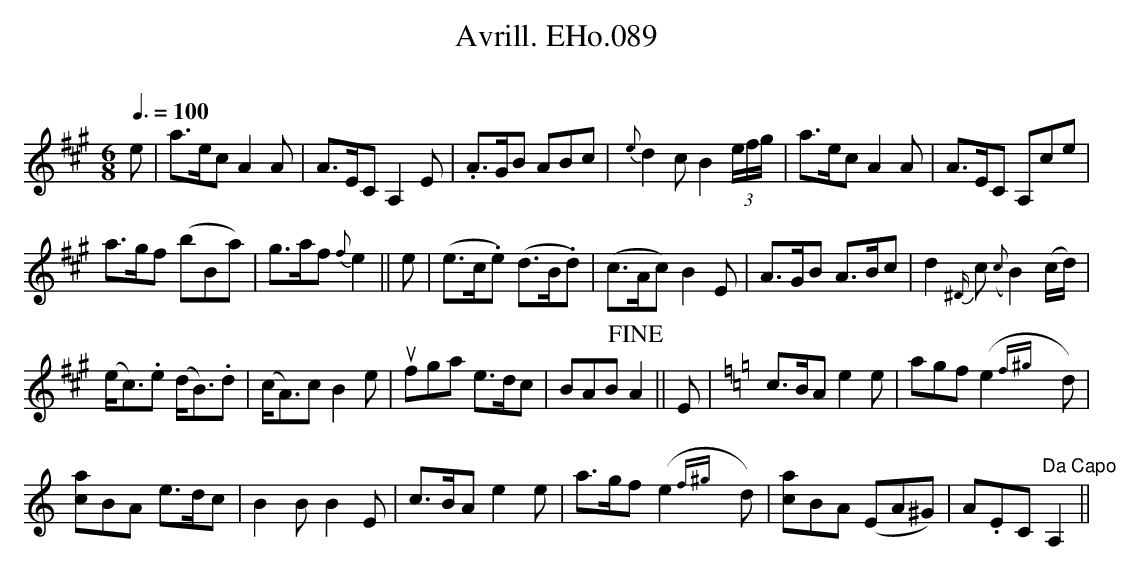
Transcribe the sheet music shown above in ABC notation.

X:1
T:Avrill. EHo.089
M:6/8
L:1/8
Q:3/8=100
O:
K:A
e | a>ec A2A | A>EC A,2E | .A>GB ABc | {e}d2cB2(3e/f/g/ | a>ec A2A | A>EC A,ce |
a>gf (bBa) | g>af {f}e2 || e | (e>c.e) (d>B.d) | (c>Ac) B2E | A>GB A>Bc | d2 {^D/}c ({c}B2)(c/d/) |
(e<c).e (d<B).d | (c<A)c B2 e | turnfga e>dc | BAB !fine!A2 || E |[K:Am]  c>BA e2e | agf (e2{f^g}yd) |
[ca]BA e>dc | B2BB2E | c>BA e2e | a>gf (e2{f^g}yd) | [ca]BA (EA^G) | A.EC "Da Capo"A,2 ||
